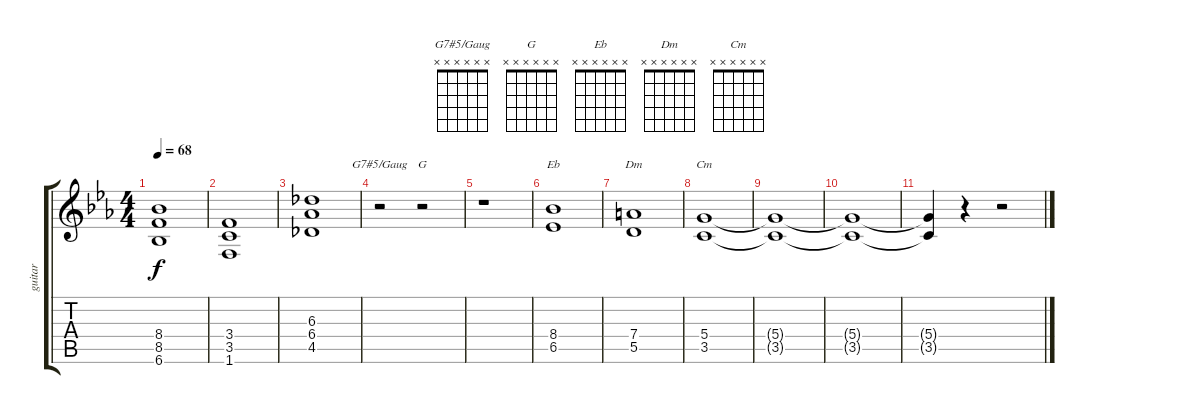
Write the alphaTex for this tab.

\track ("guitar" "guitar") {instrument distortionguitar}
\staff {score tabs}
\tuning (E4 B3 G3 D3 A2 E2) {hide}
\chord ("G7#5/Gaug" x x x x x x)
\chord ("G" x x x x x x)
\chord ("Eb" x x x x x x)
\chord ("Dm" x x x x x x)
\chord ("Cm" x x x x x x)
\ts (4 4)
\tempo 68
\clef g2
\ks cminor
(8.4 8.5 6.6).1{dy f} |
(3.4 3.5 1.6).1 |
(6.3 6.4 4.5).1 |
r.2{ch "G7#5/Gaug"} r.2{ch "G"} |
r.1 |
(8.4 6.5).1{ch "Eb"} |
(7.4 5.5).1{ch "Dm"} |
(5.4 3.5).1{ch "Cm"} |
(5.4{t} 3.5{t}).1 |
(5.4{t} 3.5{t}).1 |
(5.4{t} 3.5{t}).4 r.4 r.2
